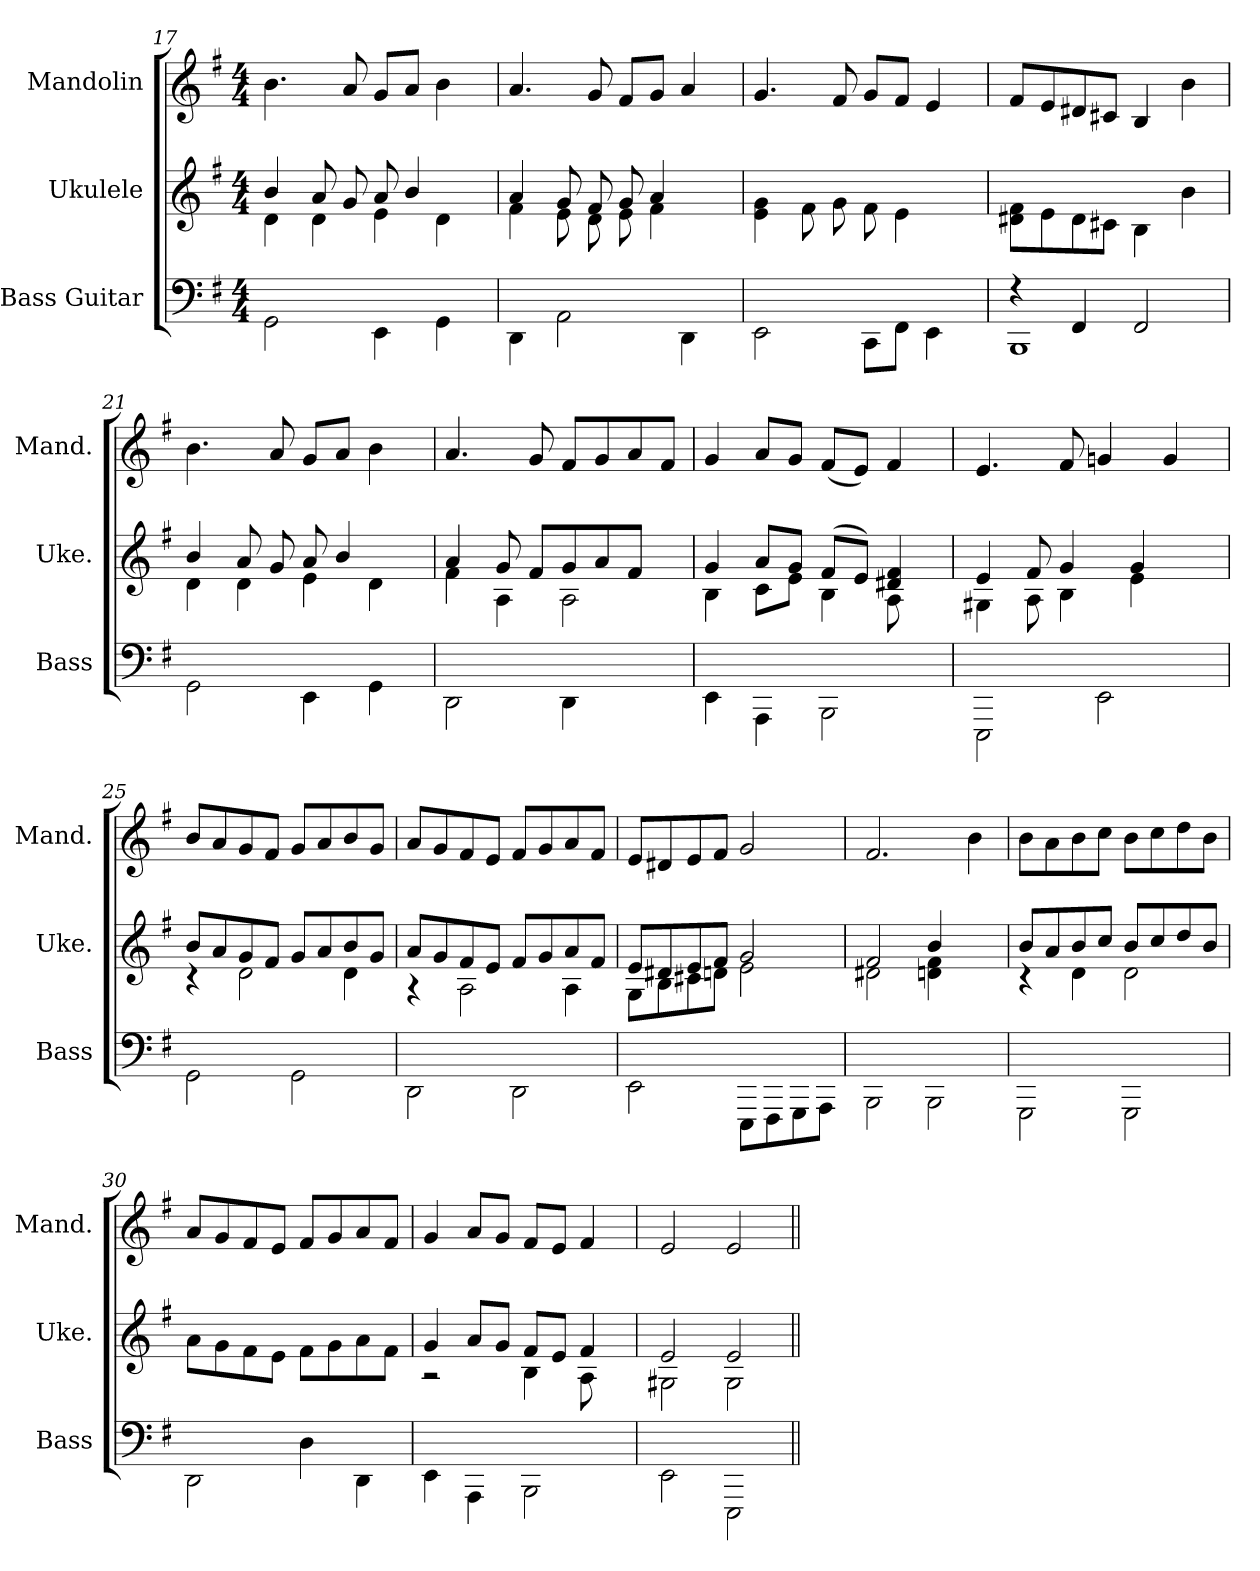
**kern	**kern	**kern
*part3	*part2	*part1
*staff3	*staff2	*staff1
*I"Bass Guitar	*I"Ukulele	*I"Mandolin
*I'Bass	*I'Uke.	*I'Mand.
*	*	*clefG2
*k[f#]	*k[f#]	*k[f#]
*G:	*G:	*G:
*M4/4	*M4/4	*M4/4
=17	=17	=17
*	*^	*
2GG\	4b/	4d\	4.b\
.	8a/	4d\	.
.	8g/	.	8a/
4EE\	8a/	4e\	8g/L
.	4b/	.	8a/J
4GG\	.	4d\	4b\
.	8ryy	.	.
=18	=18	=18	=18
4DD\	4a/	4f#\	4.a/
2AA\	8g/	8e\	.
.	8f#/	8d\	8g/
.	8g/	8e\	8f#/L
.	4a/	4f#\	8g/J
4DD\	.	.	4a/
.	8ryy	8ryy	.
*	*v	*v	*
=19	=19	=19
2EE\	4e\ 4g\	4.g/
.	8f#\	.
.	8g\	8f#/
8CC\L	8f#\	8g/L
8FF#\J	4e\	8f#/J
4EE\	.	4e/
.	8ryy	.
!!LO:PB:g=z
=20	=20	=20
*^	*	*
4r	1BBB	8d#\ 8f#\L	8f#/L
.	.	8e\	8e/
4FF#/	.	8d#\	8d#X/
.	.	8c#\J	8c#X/J
2FF#/	.	4B\	4B/
.	.	4b\	4b\
*v	*v	*	*
=21	=21	=21
*	*^	*
2GG\	4b/	4d\	4.b\
.	8a/	4d\	.
.	8g/	.	8a/
4EE\	8a/	4e\	8g/L
.	4b/	.	8a/J
4GG\	.	4d\	4b\
.	8ryy	.	.
=22	=22	=22	=22
2DD\	4a/	4f#\	4.a/
.	8g/	4A\	.
.	8f#/L	.	8g/
4DD\	8g/	2A\	8f#/L
.	8a/	.	8g/
4ryy	8f#/J	.	8a/
.	8ryy	.	8f#/J
=23	=23	=23	=23
4EE\	4g/	4B\	4g/
4AAA\	8a/L	8c\L	8a/L
.	8g/J	8e\J	8g/J
2BBB\	(>8f#/L	4B\	(<8f#/L
.	8e/J)	.	8e/J)
.	4d#/ 4f#/	8A\	4f#/
.	.	8ryy	.
=24	=24	=24	=24
2EEE\	4e/	4G#\	4.e/
.	8f#/	8A\	.
.	4g/	4B\	8f#/
2EE\	.	.	4gn/
.	4g/	4e\	.
.	.	.	4g/
.	8ryy	8ryy	.
!!LO:LB:g=z
=25	=25	=25	=25
2GG\	8b/L	4r	8b/L
.	8a/	.	8a/
.	8g/	2d\	8g/
.	8f#/J	.	8f#/J
2GG\	8g/L	.	8g/L
.	8a/	.	8a/
.	8b/	4d\	8b/
.	8g/J	.	8g/J
=26	=26	=26	=26
2DD\	8a/L	4r	8a/L
.	8g/	.	8g/
.	8f#/	2A\	8f#/
.	8e/J	.	8e/J
2DD\	8f#/L	.	8f#/L
.	8g/	.	8g/
.	8a/	4A\	8a/
.	8f#/J	.	8f#/J
=27	=27	=27	=27
2EE\	8e/L	8G\L	8e/L
.	8d#/	8B\	8d#X/
.	8e/	8c#\	8e/
.	8f#/J	8d\J	8f#/J
8EEE\L	2g/	2e\	2g/
8FFF#\	.	.	.
8GGG\	.	.	.
8AAA\J	.	.	.
=28	=28	=28	=28
2BBB\	2f#/	2d#\	2.f#/
2BBB\	4b/	4d\ 4f#\	.
.	4ryy	4ryy	4b\
!!LO:LB:g=z
=29	=29	=29	=29
2GGG\	8b/L	4r	8b\L
.	8a/	.	8a\
.	8b/	4d\	8b\
.	8cc/J	.	8cc\J
2GGG\	8b/L	2d\	8b\L
.	8cc/	.	8cc\
.	8dd/	.	8dd\
.	8b/J	.	8b\J
*	*v	*v	*
=30	=30	=30
2DD\	8a\L	8a/L
.	8g\	8g/
.	8f#\	8f#/
.	8e\J	8e/J
4D\	8f#\L	8f#/L
.	8g\	8g/
4DD\	8a\	8a/
.	8f#\J	8f#/J
=31	=31	=31
*	*^	*
4EE\	4g/	2r	4g/
4AAA\	8a/L	.	8a/L
.	8g/J	.	8g/J
2BBB\	8f#/L	4B\	8f#/L
.	8e/J	.	8e/J
.	4f#/	8A\	4f#/
.	.	8ryy	.
=32	=32	=32	=32
2EE\	2e/	2G#\	2e/
2EEE\	2e/	2G#\	2e/
*	*v	*v	*
=||	=||	=||
*-	*-	*-
